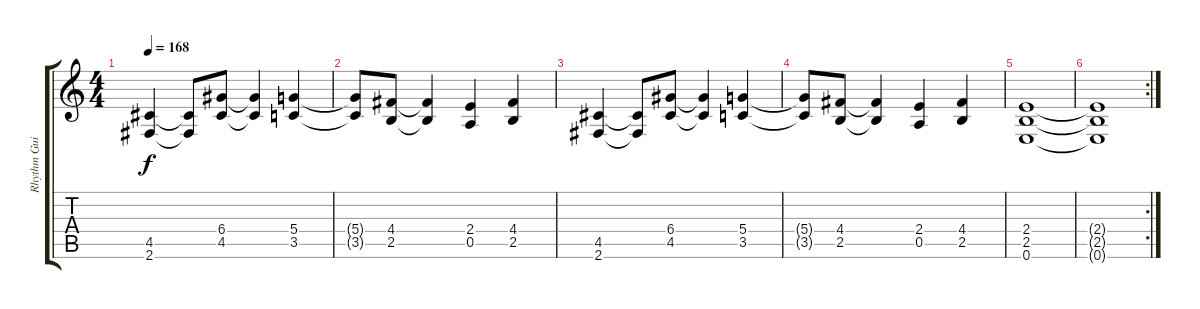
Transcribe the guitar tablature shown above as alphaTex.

\track ("Rhythm Guitar" "Rhythm Gui") {instrument distortionguitar}
\staff {score tabs}
\tuning (E4 B3 G3 D3 A2 E2) {hide}
\ts (4 4)
\tempo 168
\clef g2
\ks c
(4.5 2.6).4{dy f} (4.5{t} 2.6{t}).8 (6.4 4.5).8 (6.4{t} 4.5{t}).4 (5.4 3.5).4 |
(5.4{t} 3.5{t}).8 (4.4 2.5).8 (4.4{t} 2.5{t}).4 (2.4 0.5).4 (4.4 2.5).4 |
(4.5 2.6).4 (4.5{t} 2.6{t}).8 (6.4 4.5).8 (6.4{t} 4.5{t}).4 (5.4 3.5).4 |
(5.4{t} 3.5{t}).8 (4.4 2.5).8 (4.4{t} 2.5{t}).4 (2.4 0.5).4 (4.4 2.5).4 |
(2.4 2.5 0.6).1 |
\rc 2
(2.4{t} 2.5{t} 0.6{t}).1
